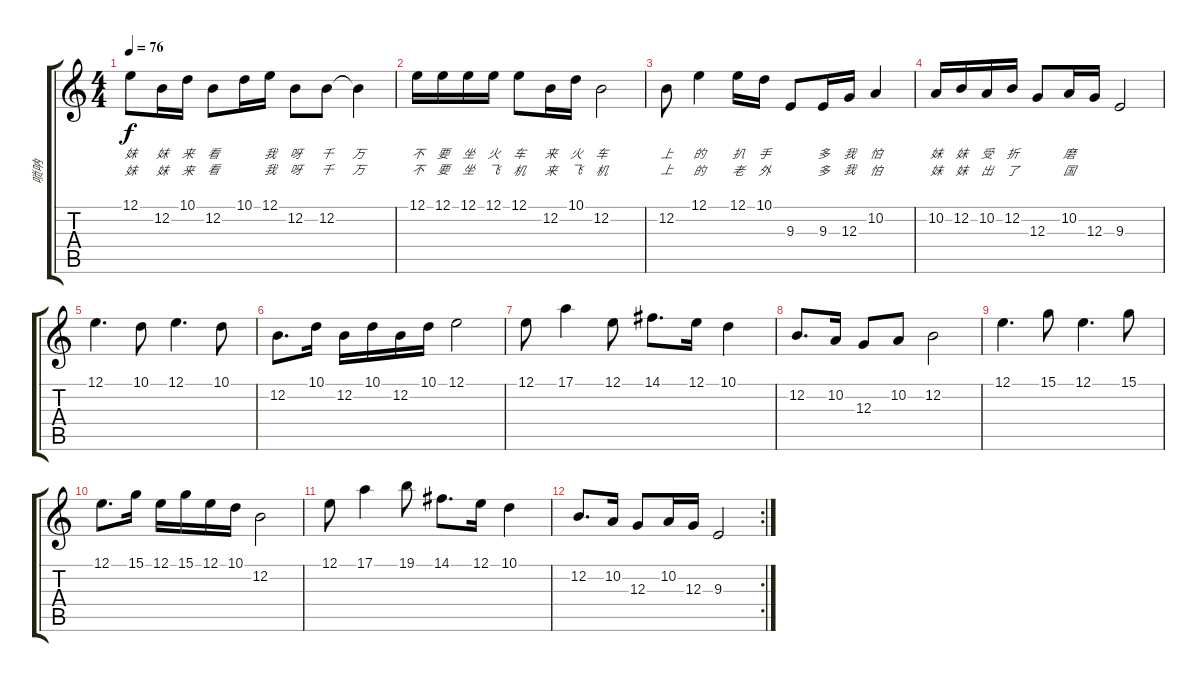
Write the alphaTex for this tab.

\track ("唢呐" "唢呐") {instrument pad1newage}
\staff {score tabs}
\tuning (E4 B3 G3 D3 A2 E2) {hide}
\ts (4 4)
\tempo 76
\clef g2
\ks c
12.1.8{lyrics (0 "妹") lyrics (1 "妹") lyrics (2 "") lyrics (3 "") lyrics (4 "") dy f} 12.2.16{lyrics (0 "妹") lyrics (1 "妹") lyrics (2 "") lyrics (3 "") lyrics (4 "")} 10.1.16{lyrics (0 "来") lyrics (1 "来") lyrics (2 "") lyrics (3 "") lyrics (4 "")} 12.2.8{lyrics (0 "看") lyrics (1 "看") lyrics (2 "") lyrics (3 "") lyrics (4 "")} 10.1.16{lyrics (0 "") lyrics (1 "") lyrics (2 "") lyrics (3 "") lyrics (4 "")} 12.1.16{lyrics (0 "我") lyrics (1 "我") lyrics (2 "") lyrics (3 "") lyrics (4 "")} 12.2.8{lyrics (0 "呀") lyrics (1 "呀") lyrics (2 "") lyrics (3 "") lyrics (4 "")} 12.2.8{lyrics (0 "千") lyrics (1 "千") lyrics (2 "") lyrics (3 "") lyrics (4 "")} 12.2{t}.4{lyrics (0 "万") lyrics (1 "万") lyrics (2 "") lyrics (3 "") lyrics (4 "")} |
12.1.16{lyrics (0 "不") lyrics (1 "不") lyrics (2 "") lyrics (3 "") lyrics (4 "")} 12.1.16{lyrics (0 "要") lyrics (1 "要") lyrics (2 "") lyrics (3 "") lyrics (4 "")} 12.1.16{lyrics (0 "坐") lyrics (1 "坐") lyrics (2 "") lyrics (3 "") lyrics (4 "")} 12.1.16{lyrics (0 "火") lyrics (1 "飞") lyrics (2 "") lyrics (3 "") lyrics (4 "")} 12.1.8{lyrics (0 "车") lyrics (1 "机") lyrics (2 "") lyrics (3 "") lyrics (4 "")} 12.2.16{lyrics (0 "来") lyrics (1 "来") lyrics (2 "") lyrics (3 "") lyrics (4 "")} 10.1.16{lyrics (0 "火") lyrics (1 "飞") lyrics (2 "") lyrics (3 "") lyrics (4 "")} 12.2.2{lyrics (0 "车") lyrics (1 "机") lyrics (2 "") lyrics (3 "") lyrics (4 "")} |
12.2.8{lyrics (0 "上") lyrics (1 "上") lyrics (2 "") lyrics (3 "") lyrics (4 "")} 12.1.4{lyrics (0 "的") lyrics (1 "的") lyrics (2 "") lyrics (3 "") lyrics (4 "")} 12.1.16{lyrics (0 "扒") lyrics (1 "老") lyrics (2 "") lyrics (3 "") lyrics (4 "")} 10.1.16{lyrics (0 "手") lyrics (1 "外") lyrics (2 "") lyrics (3 "") lyrics (4 "")} 9.3.8{lyrics (0 "") lyrics (1 "") lyrics (2 "") lyrics (3 "") lyrics (4 "")} 9.3.16{lyrics (0 "多") lyrics (1 "多") lyrics (2 "") lyrics (3 "") lyrics (4 "")} 12.3.16{lyrics (0 "我") lyrics (1 "我") lyrics (2 "") lyrics (3 "") lyrics (4 "")} 10.2.4{lyrics (0 "怕") lyrics (1 "怕") lyrics (2 "") lyrics (3 "") lyrics (4 "")} |
10.2.16{lyrics (0 "妹") lyrics (1 "妹") lyrics (2 "") lyrics (3 "") lyrics (4 "")} 12.2.16{lyrics (0 "妹") lyrics (1 "妹") lyrics (2 "") lyrics (3 "") lyrics (4 "")} 10.2.16{lyrics (0 "受") lyrics (1 "出") lyrics (2 "") lyrics (3 "") lyrics (4 "")} 12.2.16{lyrics (0 "折") lyrics (1 "了") lyrics (2 "") lyrics (3 "") lyrics (4 "")} 12.3.8{lyrics (0 "") lyrics (1 "") lyrics (2 "") lyrics (3 "") lyrics (4 "")} 10.2.16{lyrics (0 "磨") lyrics (1 "国") lyrics (2 "") lyrics (3 "") lyrics (4 "")} 12.3.16{lyrics (0 "") lyrics (1 "") lyrics (2 "") lyrics (3 "") lyrics (4 "")} 9.3.2 |
12.1.4{d} 10.1.8 12.1.4{d} 10.1.8 |
12.2.8{d} 10.1.16 12.2.16 10.1.16 12.2.16 10.1.16 12.1.2 |
12.1.8 17.1.4 12.1.8 14.1.8{d} 12.1.16 10.1.4 |
12.2.8{d} 10.2.16 12.3.8 10.2.8 12.2.2 |
12.1.4{d} 15.1.8 12.1.4{d} 15.1.8 |
12.1.8{d} 15.1.16 12.1.16 15.1.16 12.1.16 10.1.16 12.2.2 |
12.1.8 17.1.4 19.1.8 14.1.8{d} 12.1.16 10.1.4 |
\rc 2
12.2.8{d} 10.2.16 12.3.8 10.2.16{txt ""} 12.3.16 9.3.2
